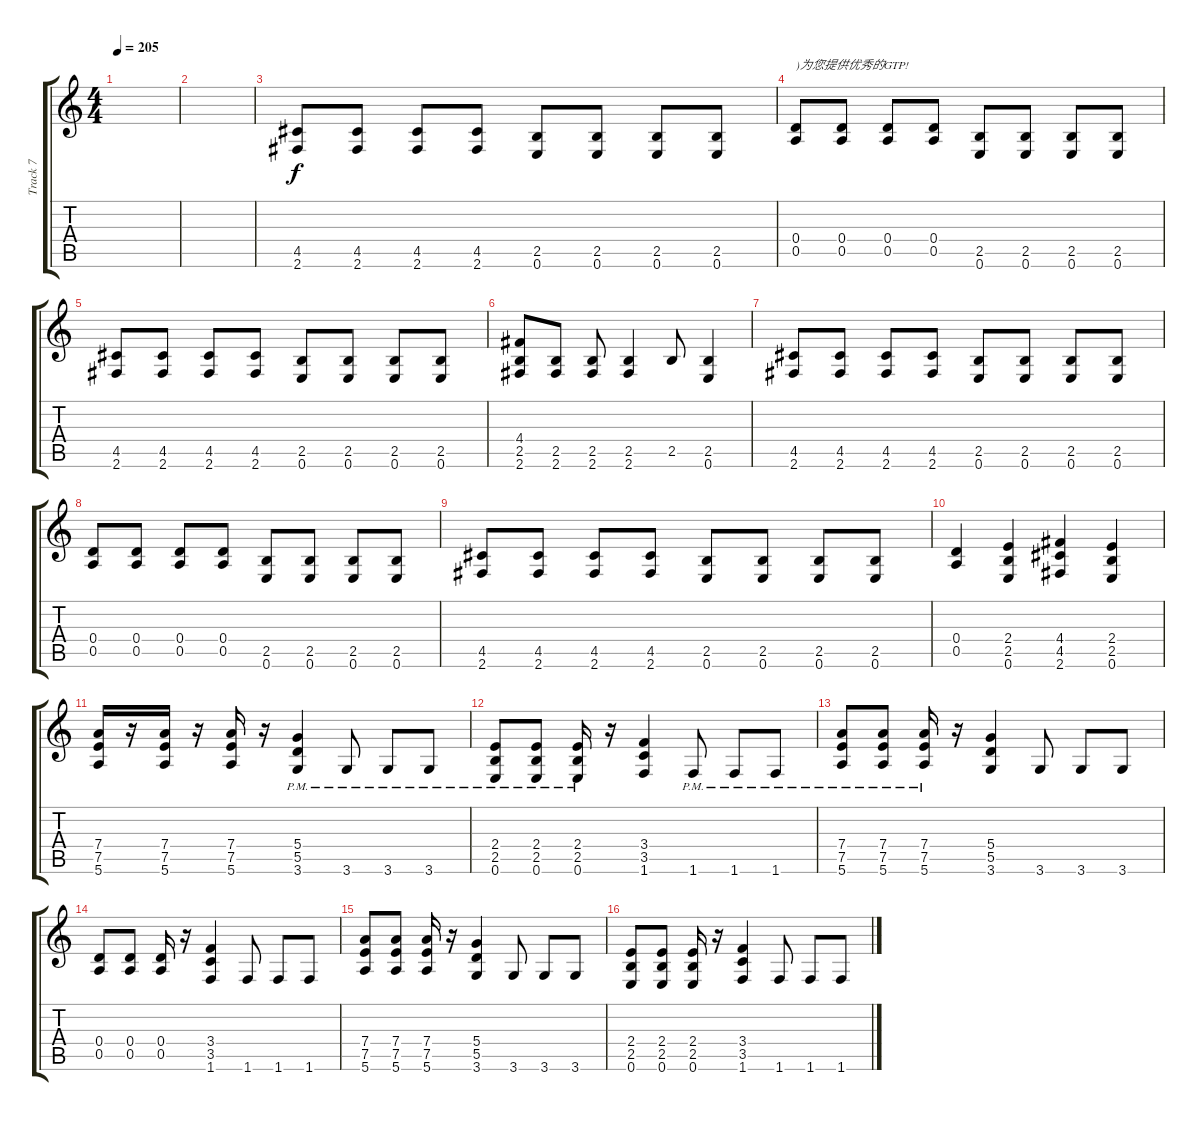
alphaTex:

\track ("Track 7" "Track 7") {instrument distortionguitar}
\staff {score tabs}
\tuning (E4 B3 G3 D3 A2 E2) {hide}
\ts (4 4)
\tempo 205
\clef g2
\ks c
|
|
(4.5 2.6).8 (4.5 2.6).8 (4.5 2.6).8 (4.5 2.6).8 (2.5 0.6).8 (2.5 0.6).8 (2.5 0.6).8 (2.5 0.6).8 |
(0.4 0.5).8{txt ")为您提供优秀的GTP!"} (0.4 0.5).8 (0.4 0.5).8 (0.4 0.5).8 (2.5 0.6).8 (2.5 0.6).8 (2.5 0.6).8 (2.5 0.6).8 |
(4.5 2.6).8 (4.5 2.6).8 (4.5 2.6).8 (4.5 2.6).8 (2.5 0.6).8 (2.5 0.6).8 (2.5 0.6).8 (2.5 0.6).8 |
(4.4 2.5 2.6).8 (2.5 2.6).8 (2.5 2.6).8 (2.5 2.6).4 2.5.8 (2.5 0.6).4 |
(4.5 2.6).8 (4.5 2.6).8 (4.5 2.6).8 (4.5 2.6).8 (2.5 0.6).8 (2.5 0.6).8 (2.5 0.6).8 (2.5 0.6).8 |
(0.4 0.5).8 (0.4 0.5).8 (0.4 0.5).8 (0.4 0.5).8 (2.5 0.6).8 (2.5 0.6).8 (2.5 0.6).8 (2.5 0.6).8 |
(4.5 2.6).8 (4.5 2.6).8 (4.5 2.6).8 (4.5 2.6).8 (2.5 0.6).8 (2.5 0.6).8 (2.5 0.6).8 (2.5 0.6).8 |
(0.4 0.5).4 (2.4 2.5 0.6).4 (4.4 4.5 2.6).4 (2.4 2.5 0.6).4 |
(7.4 7.5 5.6).16 r.16 (7.4 7.5 5.6).16 r.16 (7.4 7.5 5.6).16 r.16 (5.4{pm} 5.5{pm} 3.6{pm}).4 3.6{pm}.8 3.6{pm}.8 3.6{pm}.8 |
(2.4{pm} 2.5{pm} 0.6{pm}).8 (2.4{pm} 2.5{pm} 0.6{pm}).8 (2.4{pm} 2.5{pm} 0.6{pm}).16 r.16 (3.4 3.5 1.6).4 1.6{pm}.8 1.6{pm}.8 1.6{pm}.8 |
(7.4{pm} 7.5{pm} 5.6{pm}).8 (7.4{pm} 7.5{pm} 5.6{pm}).8 (7.4{pm} 7.5{pm} 5.6{pm}).16 r.16 (5.4 5.5 3.6).4 3.6.8 3.6.8 3.6.8 |
(0.4 0.5).8 (0.4 0.5).8 (0.4 0.5).16 r.16 (3.4 3.5 1.6).4 1.6.8 1.6.8 1.6.8 |
(7.4 7.5 5.6).8 (7.4 7.5 5.6).8 (7.4 7.5 5.6).16 r.16 (5.4 5.5 3.6).4 3.6.8 3.6.8 3.6.8 |
(2.4 2.5 0.6).8 (2.4 2.5 0.6).8 (2.4 2.5 0.6).16 r.16 (3.4 3.5 1.6).4 1.6.8 1.6.8 1.6.8
